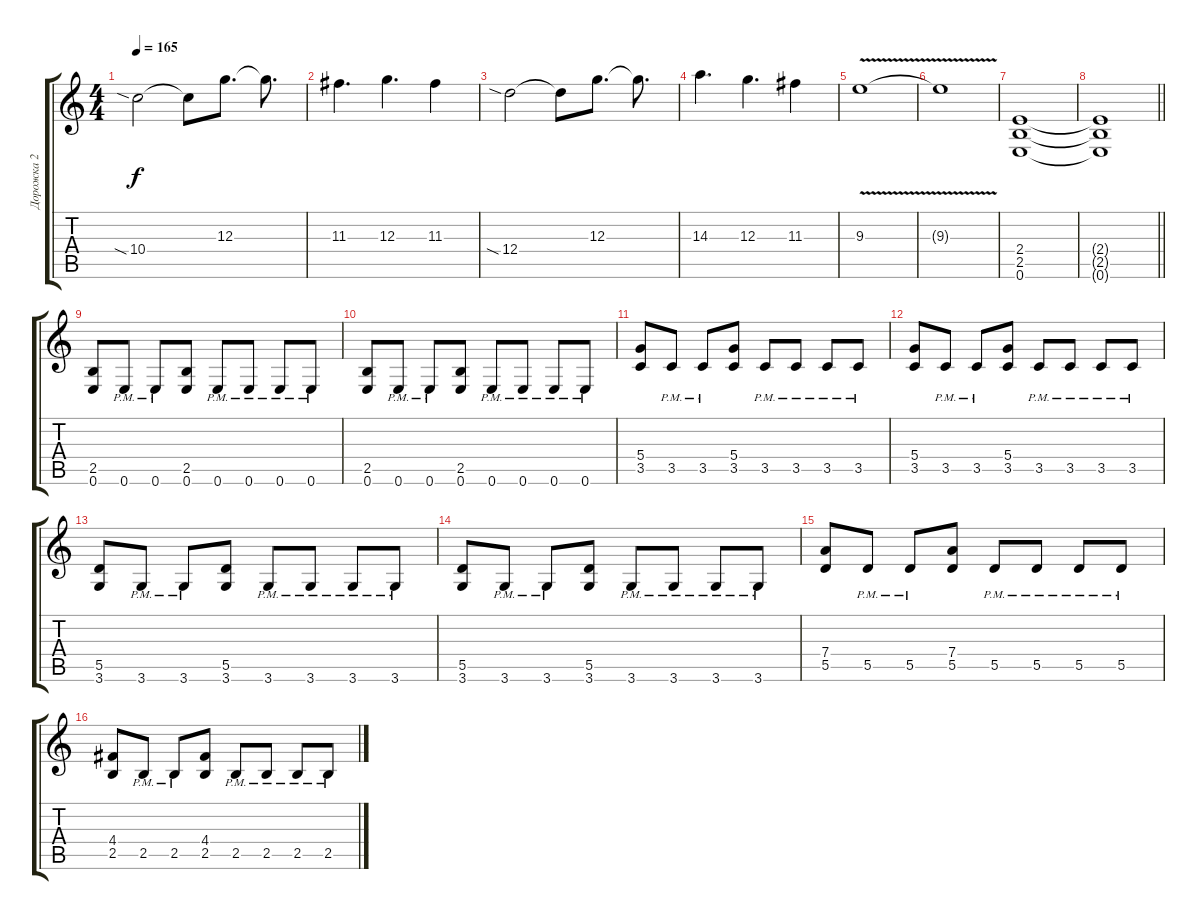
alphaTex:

\track ("Дорожка 2" "Дорожка 2") {instrument overdrivenguitar}
\staff {score tabs}
\tuning (E4 B3 G3 D3 A2 E2) {hide}
\ts (4 4)
\tempo 165
\clef g2
\ks c
10.4{sia}.2{dy f} 10.4{t}.8 12.3.8{d} 12.3{t}.8{d} |
11.3.4{d} 12.3.4{d} 11.3.4 |
12.4{sia}.2 12.4{t}.8 12.3.8{d} 12.3{t}.8{d} |
14.3.4{d} 12.3.4{d} 11.3.4 |
9.3{v}.1 |
9.3{t}.1 |
(2.4 2.5 0.6).1 |
\barLineRight lightlight
(2.4{t} 2.5{t} 0.6{t}).1 |
(2.5 0.6).8 0.6{pm}.8 0.6{pm}.8 (2.5 0.6).8 0.6{pm}.8 0.6{pm}.8 0.6{pm}.8 0.6{pm}.8 |
(2.5 0.6).8 0.6{pm}.8 0.6{pm}.8 (2.5 0.6).8 0.6{pm}.8 0.6{pm}.8 0.6{pm}.8 0.6{pm}.8 |
(5.4 3.5).8 3.5{pm}.8 3.5{pm}.8 (5.4 3.5).8 3.5{pm}.8 3.5{pm}.8 3.5{pm}.8 3.5{pm}.8 |
(5.4 3.5).8 3.5{pm}.8 3.5{pm}.8 (5.4 3.5).8 3.5{pm}.8 3.5{pm}.8 3.5{pm}.8 3.5{pm}.8 |
(5.5 3.6).8 3.6{pm}.8 3.6{pm}.8 (5.5 3.6).8 3.6{pm}.8 3.6{pm}.8 3.6{pm}.8 3.6{pm}.8 |
(5.5 3.6).8 3.6{pm}.8 3.6{pm}.8 (5.5 3.6).8 3.6{pm}.8 3.6{pm}.8 3.6{pm}.8 3.6{pm}.8 |
(7.4 5.5).8 5.5{pm}.8 5.5{pm}.8 (7.4 5.5).8 5.5{pm}.8 5.5{pm}.8 5.5{pm}.8 5.5{pm}.8 |
(4.4 2.5).8 2.5{pm}.8 2.5{pm}.8 (4.4 2.5).8 2.5{pm}.8 2.5{pm}.8 2.5{pm}.8 2.5{pm}.8
